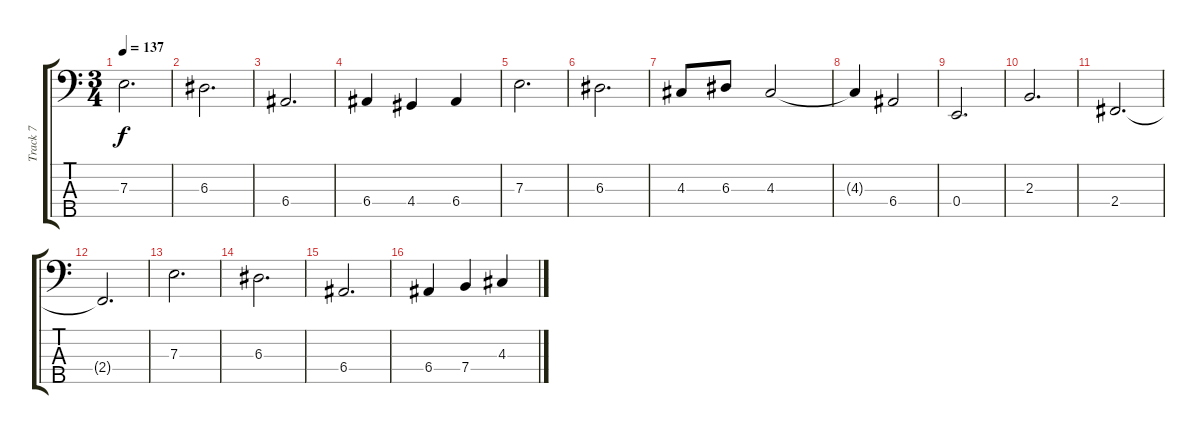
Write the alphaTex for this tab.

\track ("Track 7" "Track 7") {instrument electricbassfinger}
\staff {score tabs}
\tuning (G2 D2 A1 E1 B0) {hide}
\ts (3 4)
\tempo 137
\clef f4
\ks c
7.3.2{d dy f} |
6.3.2{d} |
6.4.2{d} |
6.4.4 4.4.4 6.4.4 |
7.3.2{d} |
6.3.2{d} |
4.3.8 6.3.8 4.3.2 |
4.3{t}.4 6.4.2 |
0.4.2{d} |
2.3.2{d} |
2.4.2{d} |
2.4{t}.2{d} |
7.3.2{d} |
6.3.2{d} |
6.4.2{d} |
6.4.4 7.4.4 4.3.4
